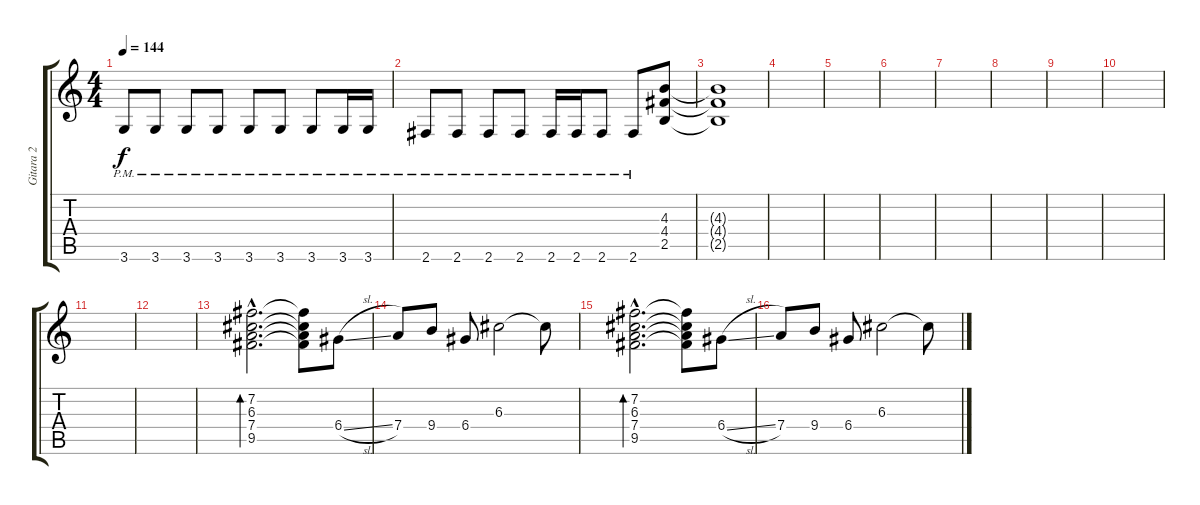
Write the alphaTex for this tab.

\track ("Gitara 2" "Gitara 2") {instrument acousticguitarsteel}
\staff {score tabs}
\tuning (E4 B3 G3 D3 A2 E2) {hide}
\ts (4 4)
\tempo 144
\clef g2
\ks c
3.6{pm}.8{dy f} 3.6{pm}.8 3.6{pm}.8 3.6{pm}.8 3.6{pm}.8 3.6{pm}.8 3.6{pm}.8 3.6{pm}.16 3.6{pm}.16 |
2.6{pm}.8 2.6{pm}.8 2.6{pm}.8 2.6{pm}.8 2.6{pm}.16 2.6{pm}.16 2.6{pm}.8 2.6{pm}.8 (4.3 4.4 2.5).8{instrument distortionguitar} |
(4.3{t} 4.4{t} 2.5{t}).1 |
|
|
|
|
|
|
|
|
|
(7.2{hac} 6.3{hac} 7.4{hac} 9.5{hac}).2{d bd 120 volume 9 instrument acousticguitarsteel} (7.2{t} 6.3{t} 7.4{t} 9.5{t}).8 6.4{sl}.8 |
7.4.8 9.4.8 6.4.8 6.3.2 6.3{t}.8 |
(7.2{hac} 6.3{hac} 7.4{hac} 9.5{hac}).2{d bd 120} (7.2{t} 6.3{t} 7.4{t} 9.5{t}).8 6.4{sl}.8 |
7.4.8 9.4.8 6.4.8 6.3.2 6.3{t}.8
